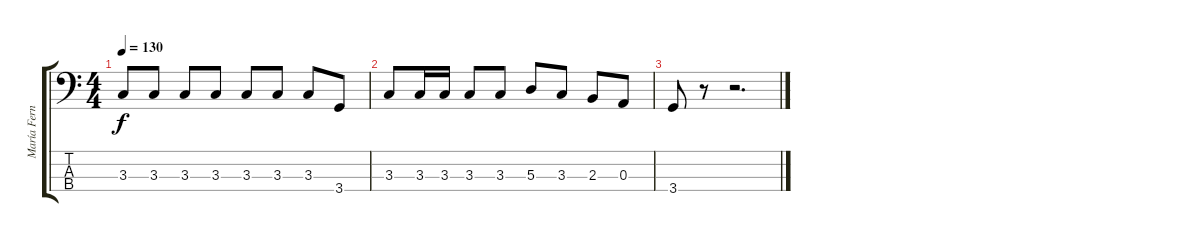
\track ("María Fernanda (bajo)" "María Fern") {instrument electricbassfinger}
\staff {score tabs}
\tuning (G2 D2 A1 E1) {hide}
\ts (4 4)
\tempo 130
\clef f4
\ks c
3.3.8{dy f} 3.3.8 3.3.8 3.3.8 3.3.8 3.3.8 3.3.8 3.4.8 |
3.3.8 3.3.16 3.3.16 3.3.8 3.3.8 5.3.8 3.3.8 2.3.8 0.3.8 |
\section ("" "")
3.4.8 r.8 r.2{d}
